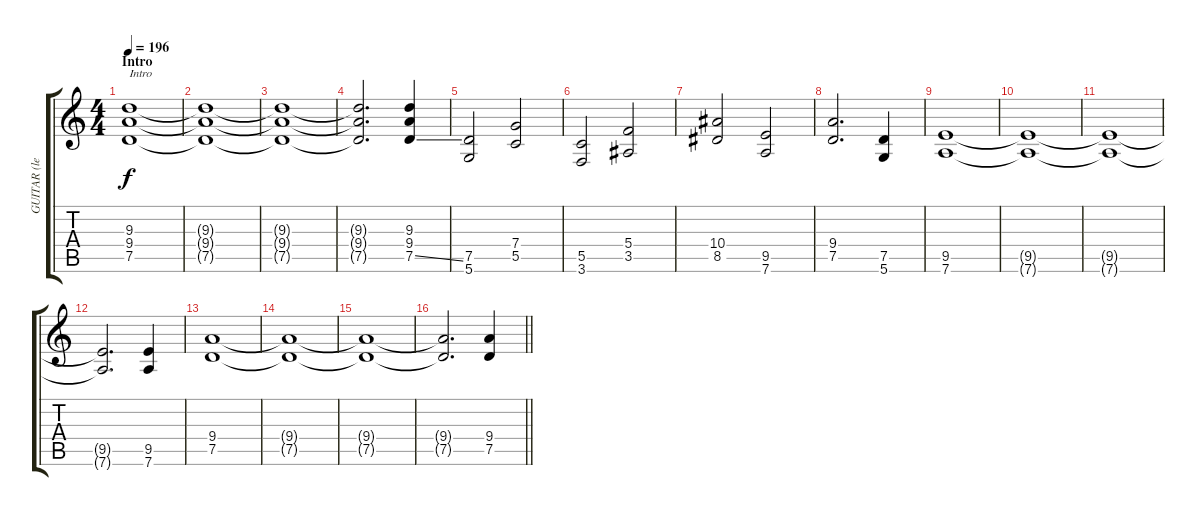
\track ("GUITAR (lead)" "GUITAR (le") {instrument distortionguitar}
\staff {score tabs}
\tuning (D4 A3 F3 C3 G2 D2) {hide}
\ts (4 4)
\section ("" "Intro")
\tempo 196
\clef g2
\ks c
(9.3 9.4 7.5).1{txt "Intro" dy f instrument distortionguitar} |
(9.3{t} 9.4{t} 7.5{t}).1 |
(9.3{t} 9.4{t} 7.5{t}).1 |
(9.3{t} 9.4{t} 7.5{t}).2{d} (9.3 9.4 7.5{ss}).4 |
(7.5 5.6).2 (7.4 5.5).2 |
(5.5 3.6).2 (5.4 3.5).2 |
(10.4 8.5).2 (9.5 7.6).2 |
(9.4 7.5).2{d} (7.5 5.6).4 |
(9.5 7.6).1 |
(9.5{t} 7.6{t}).1 |
(9.5{t} 7.6{t}).1 |
(9.5{t} 7.6{t}).2{d} (9.5 7.6).4 |
(9.4 7.5).1 |
(9.4{t} 7.5{t}).1 |
(9.4{t} 7.5{t}).1 |
\barLineRight lightlight
(9.4{t} 7.5{t}).2{d} (9.4{ss} 7.5{ss}).4
